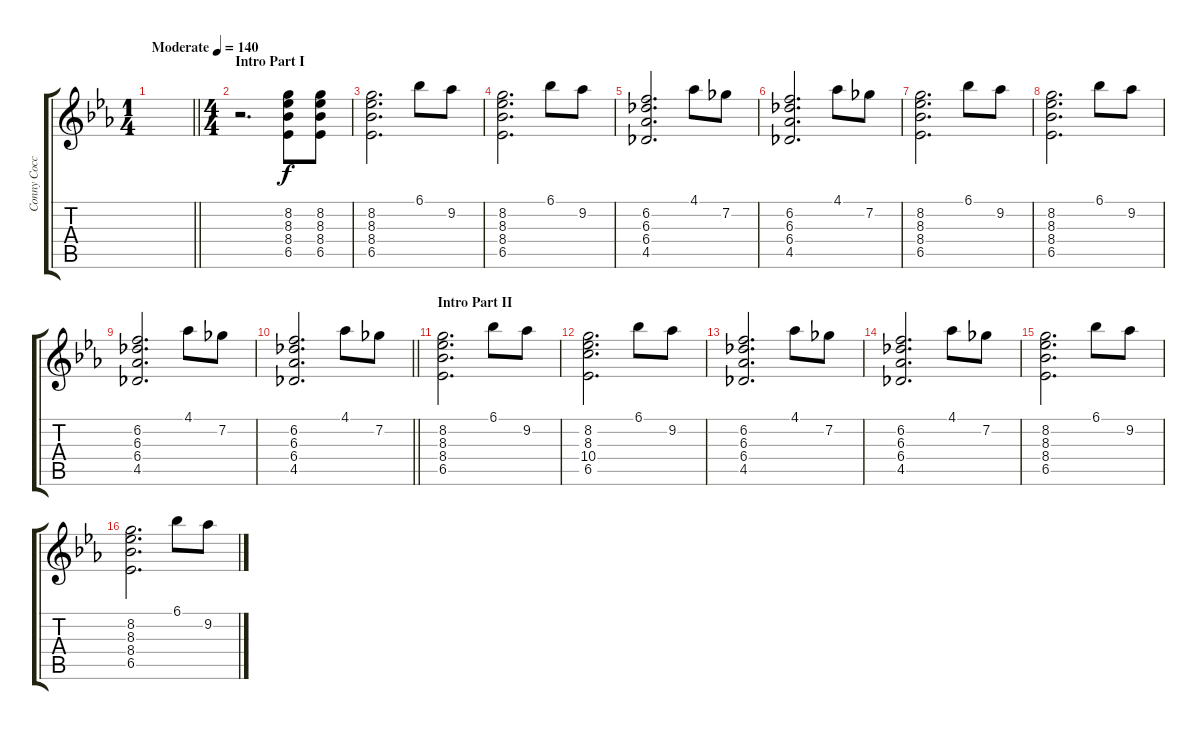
\track ("Conny Cocc - Lead Guitar" "Conny Cocc") {instrument distortionguitar}
\staff {score tabs}
\tuning (E4 B3 G3 D3 A2 E2) {hide}
\ts (1 4)
\tempo (140 "Moderate")
\clef g2
\barLineRight lightlight
\ks eb
|
\ts (4 4)
\section ("" "Intro Part I")
r.2{d} (8.2 8.3 8.4 6.5).8 (8.2 8.3 8.4 6.5).8 |
(8.2 8.3 8.4 6.5).2{d} 6.1.8 9.2.8 |
(8.2 8.3 8.4 6.5).2{d} 6.1.8 9.2.8 |
(6.2 6.3 6.4 4.5).2{d} 4.1.8 7.2.8 |
(6.2 6.3 6.4 4.5).2{d} 4.1.8 7.2.8 |
(8.2 8.3 8.4 6.5).2{d} 6.1.8 9.2.8 |
(8.2 8.3 8.4 6.5).2{d} 6.1.8 9.2.8 |
(6.2 6.3 6.4 4.5).2{d} 4.1.8 7.2.8 |
\barLineRight lightlight
(6.2 6.3 6.4 4.5).2{d} 4.1.8 7.2.8 |
\section ("" "Intro Part II")
(8.2 8.3 8.4 6.5).2{d} 6.1.8 9.2.8 |
(8.2 8.3 10.4 6.5).2{d} 6.1.8 9.2.8 |
(6.2 6.3 6.4 4.5).2{d} 4.1.8 7.2.8 |
(6.2 6.3 6.4 4.5).2{d} 4.1.8 7.2.8 |
(8.2 8.3 8.4 6.5).2{d} 6.1.8 9.2.8 |
(8.2 8.3 8.4 6.5).2{d} 6.1.8 9.2.8
